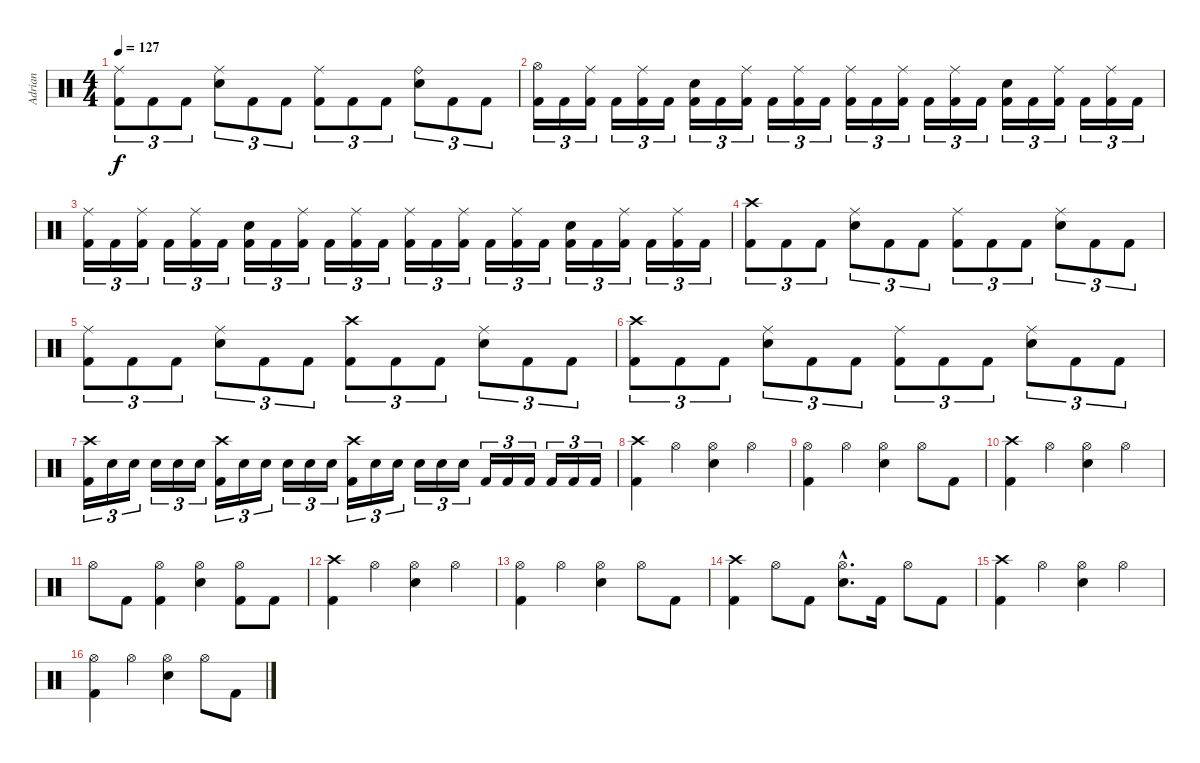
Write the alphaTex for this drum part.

\track ("Adrian" "Adrian") {instrument percussion}
\staff {score}
\articulation defaults
\ts (4 4)
\tempo 127
\clef neutral
\ks c
("Ride (middle)" "Kick (hit) 2").8{tu (3 2) dy f} "Kick (hit) 2".8{tu (3 2)} "Kick (hit) 2".8{tu (3 2)} ("Ride (middle)" "Electric Snare (hit)").8{tu (3 2)} "Kick (hit) 2".8{tu (3 2)} "Kick (hit) 2".8{tu (3 2)} ("Ride (middle)" "Kick (hit) 2").8{tu (3 2)} "Kick (hit) 2".8{tu (3 2)} "Kick (hit) 2".8{tu (3 2)} ("Ride (bell)" "Electric Snare (hit)").8{tu (3 2)} "Kick (hit) 2".8{tu (3 2)} "Kick (hit) 2".8{tu (3 2)} |
("Hi-Hat (open)" "Kick (hit) 2").16{tu (3 2)} "Kick (hit) 2".16{tu (3 2)} ("Ride (middle)" "Kick (hit) 2").16{tu (3 2)} "Kick (hit) 2".16{tu (3 2)} ("Ride (middle)" "Kick (hit) 2").16{tu (3 2)} "Kick (hit) 2".16{tu (3 2)} ("Electric Snare (hit)" "Kick (hit) 2").16{tu (3 2)} "Kick (hit) 2".16{tu (3 2)} ("Ride (middle)" "Kick (hit) 2").16{tu (3 2)} "Kick (hit) 2".16{tu (3 2)} ("Ride (middle)" "Kick (hit) 2").16{tu (3 2)} "Kick (hit) 2".16{tu (3 2)} ("Ride (middle)" "Kick (hit) 2").16{tu (3 2)} "Kick (hit) 2".16{tu (3 2)} ("Ride (middle)" "Kick (hit) 2").16{tu (3 2)} "Kick (hit) 2".16{tu (3 2)} ("Ride (middle)" "Kick (hit) 2").16{tu (3 2)} "Kick (hit) 2".16{tu (3 2)} ("Electric Snare (hit)" "Kick (hit) 2").16{tu (3 2)} "Kick (hit) 2".16{tu (3 2)} ("Ride (middle)" "Kick (hit) 2").16{tu (3 2)} "Kick (hit) 2".16{tu (3 2)} ("Ride (middle)" "Kick (hit) 2").16{tu (3 2)} "Kick (hit) 2".16{tu (3 2)} |
("Ride (middle)" "Kick (hit) 2").16{tu (3 2)} "Kick (hit) 2".16{tu (3 2)} ("Ride (middle)" "Kick (hit) 2").16{tu (3 2)} "Kick (hit) 2".16{tu (3 2)} ("Ride (middle)" "Kick (hit) 2").16{tu (3 2)} "Kick (hit) 2".16{tu (3 2)} ("Electric Snare (hit)" "Kick (hit) 2").16{tu (3 2)} "Kick (hit) 2".16{tu (3 2)} ("Ride (middle)" "Kick (hit) 2").16{tu (3 2)} "Kick (hit) 2".16{tu (3 2)} ("Ride (middle)" "Kick (hit) 2").16{tu (3 2)} "Kick (hit) 2".16{tu (3 2)} ("Ride (middle)" "Kick (hit) 2").16{tu (3 2)} "Kick (hit) 2".16{tu (3 2)} ("Ride (middle)" "Kick (hit) 2").16{tu (3 2)} "Kick (hit) 2".16{tu (3 2)} ("Ride (middle)" "Kick (hit) 2").16{tu (3 2)} "Kick (hit) 2".16{tu (3 2)} ("Electric Snare (hit)" "Kick (hit) 2").16{tu (3 2)} "Kick (hit) 2".16{tu (3 2)} ("Ride (middle)" "Kick (hit) 2").16{tu (3 2)} "Kick (hit) 2".16{tu (3 2)} ("Ride (middle)" "Kick (hit) 2").16{tu (3 2)} "Kick (hit) 2".16{tu (3 2)} |
("Crash high (hit)" "Kick (hit) 2").8{tu (3 2)} "Kick (hit) 2".8{tu (3 2)} "Kick (hit) 2".8{tu (3 2)} ("Ride (middle)" "Electric Snare (hit)").8{tu (3 2)} "Kick (hit) 2".8{tu (3 2)} "Kick (hit) 2".8{tu (3 2)} ("Ride (middle)" "Kick (hit) 2").8{tu (3 2)} "Kick (hit) 2".8{tu (3 2)} "Kick (hit) 2".8{tu (3 2)} ("Ride (middle)" "Electric Snare (hit)").8{tu (3 2)} "Kick (hit) 2".8{tu (3 2)} "Kick (hit) 2".8{tu (3 2)} |
("Ride (middle)" "Kick (hit) 2").8{tu (3 2)} "Kick (hit) 2".8{tu (3 2)} "Kick (hit) 2".8{tu (3 2)} ("Ride (middle)" "Electric Snare (hit)").8{tu (3 2)} "Kick (hit) 2".8{tu (3 2)} "Kick (hit) 2".8{tu (3 2)} ("Crash high (hit)" "Kick (hit) 2").8{tu (3 2)} "Kick (hit) 2".8{tu (3 2)} "Kick (hit) 2".8{tu (3 2)} ("Ride (middle)" "Electric Snare (hit)").8{tu (3 2)} "Kick (hit) 2".8{tu (3 2)} "Kick (hit) 2".8{tu (3 2)} |
("Crash high (hit)" "Kick (hit) 2").8{tu (3 2)} "Kick (hit) 2".8{tu (3 2)} "Kick (hit) 2".8{tu (3 2)} ("Ride (middle)" "Electric Snare (hit)").8{tu (3 2)} "Kick (hit) 2".8{tu (3 2)} "Kick (hit) 2".8{tu (3 2)} ("Ride (middle)" "Kick (hit) 2").8{tu (3 2)} "Kick (hit) 2".8{tu (3 2)} "Kick (hit) 2".8{tu (3 2)} ("Ride (middle)" "Electric Snare (hit)").8{tu (3 2)} "Kick (hit) 2".8{tu (3 2)} "Kick (hit) 2".8{tu (3 2)} |
("Crash high (hit)" "Kick (hit) 2").16{tu (3 2)} "Electric Snare (hit)".16{tu (3 2)} "Electric Snare (hit)".16{tu (3 2)} "Electric Snare (hit)".16{tu (3 2)} "Electric Snare (hit)".16{tu (3 2)} "Electric Snare (hit)".16{tu (3 2)} ("Crash high (hit)" "Kick (hit) 2").16{tu (3 2)} "Electric Snare (hit)".16{tu (3 2)} "Electric Snare (hit)".16{tu (3 2)} "Electric Snare (hit)".16{tu (3 2)} "Electric Snare (hit)".16{tu (3 2)} "Electric Snare (hit)".16{tu (3 2)} ("Crash high (hit)" "Kick (hit) 2").16{tu (3 2)} "Electric Snare (hit)".16{tu (3 2)} "Electric Snare (hit)".16{tu (3 2)} "Electric Snare (hit)".16{tu (3 2)} "Electric Snare (hit)".16{tu (3 2)} "Electric Snare (hit)".16{tu (3 2)} "Kick (hit) 2".16{tu (3 2)} "Kick (hit) 2".16{tu (3 2)} "Kick (hit) 2".16{tu (3 2)} "Kick (hit) 2".16{tu (3 2)} "Kick (hit) 2".16{tu (3 2)} "Kick (hit) 2".16{tu (3 2)} |
("Crash high (hit)" "Kick (hit) 2").4 "Hi-Hat (open)".4 ("Hi-Hat (open)" "Electric Snare (hit)").4 "Hi-Hat (open)".4 |
("Hi-Hat (open)" "Kick (hit) 2").4 "Hi-Hat (open)".4 ("Hi-Hat (open)" "Electric Snare (hit)").4 "Hi-Hat (open)".8 "Kick (hit) 2".8 |
("Crash high (hit)" "Kick (hit) 2").4 "Hi-Hat (open)".4 ("Hi-Hat (open)" "Electric Snare (hit)").4 "Hi-Hat (open)".4 |
"Hi-Hat (open)".8 "Kick (hit) 2".8 ("Hi-Hat (open)" "Kick (hit) 2").4 ("Hi-Hat (open)" "Electric Snare (hit)").4 ("Hi-Hat (open)" "Kick (hit) 2").8 "Kick (hit) 2".8 |
("Crash high (hit)" "Kick (hit) 2").4 "Hi-Hat (open)".4 ("Hi-Hat (open)" "Electric Snare (hit)").4 "Hi-Hat (open)".4 |
("Hi-Hat (open)" "Kick (hit) 2").4 "Hi-Hat (open)".4 ("Hi-Hat (open)" "Electric Snare (hit)").4 "Hi-Hat (open)".8 "Kick (hit) 2".8 |
("Crash high (hit)" "Kick (hit) 2").4 "Hi-Hat (open)".8 "Kick (hit) 2".8 ("Hi-Hat (open)"{hac} "Electric Snare (hit)"{hac}).8{d} "Kick (hit) 2".16 "Hi-Hat (open)".8 "Kick (hit) 2".8 |
("Crash high (hit)" "Kick (hit) 2").4 "Hi-Hat (open)".4 ("Hi-Hat (open)" "Electric Snare (hit)").4 "Hi-Hat (open)".4 |
("Hi-Hat (open)" "Kick (hit) 2").4 "Hi-Hat (open)".4 ("Hi-Hat (open)" "Electric Snare (hit)").4 "Hi-Hat (open)".8 "Kick (hit) 2".8
